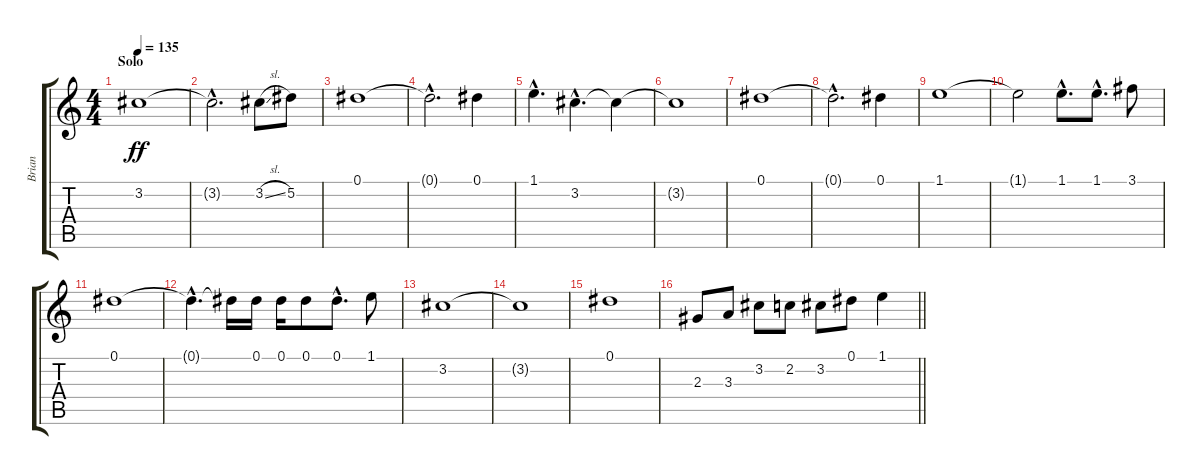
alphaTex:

\track ("Brian" "Brian") {instrument electricguitarclean}
\staff {score tabs}
\tuning (Eb4 Bb3 Gb3 Db3 Ab2 Eb2) {hide}
\ts (4 4)
\section ("" "Solo")
\tempo 135
\clef g2
\ks c
3.2.1{dy ff instrument distortionguitar} |
3.2{hac t}.2{d} 3.2{sl}.8 5.2.8 |
0.1.1 |
0.1{hac t}.2{d} 0.1.4 |
1.1{hac}.4{d} 3.2{hac}.4{d} 3.2{t}.4 |
3.2{t}.1 |
0.1.1 |
0.1{hac t}.2{d} 0.1.4 |
1.1.1 |
1.1{t}.2 1.1{hac}.8{d} 1.1{hac}.8{d} 3.1.8 |
0.1.1 |
0.1{hac t}.4{d} 0.1{t}.16 0.1.16 0.1.16 0.1.8 0.1{hac}.8{d} 1.1.8 |
3.2.1 |
3.2{t}.1 |
0.1.1 |
\barLineRight lightlight
2.3.8 3.3.8 3.2.8 2.2.8 3.2.8 0.1.8 1.1.4
